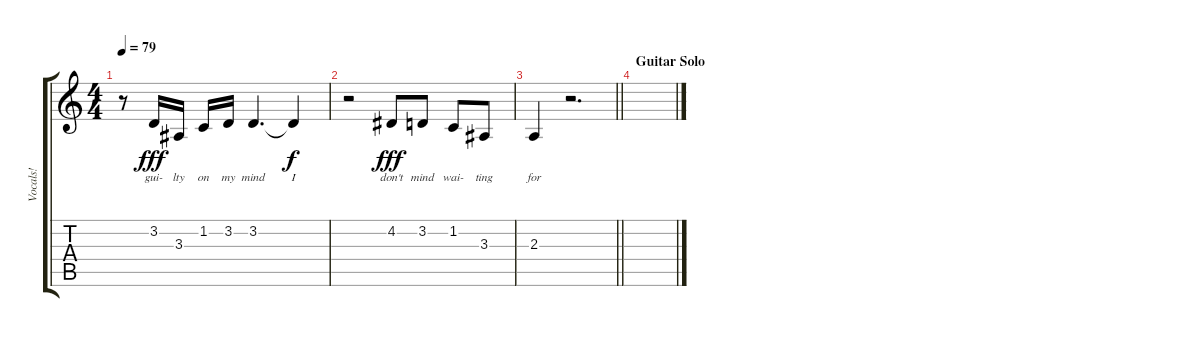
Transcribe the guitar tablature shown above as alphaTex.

\track ("Vocals!" "Vocals!") {instrument lead6voice}
\staff {score tabs}
\tuning (E4 B3 G3 D3 A2 E2) {hide}
\ts (4 4)
\tempo 79
\clef g2
\ks c
r.8{dy fff} 3.2.16{lyrics (0 "gui-") lyrics (1 "") lyrics (2 "") lyrics (3 "") lyrics (4 "")} 3.3.16{lyrics (0 "lty") lyrics (1 "") lyrics (2 "") lyrics (3 "") lyrics (4 "")} 1.2.16{lyrics (0 "on") lyrics (1 "") lyrics (2 "") lyrics (3 "") lyrics (4 "")} 3.2.16{lyrics (0 "my") lyrics (1 "") lyrics (2 "") lyrics (3 "") lyrics (4 "")} 3.2.4{d lyrics (0 "mind") lyrics (1 "") lyrics (2 "") lyrics (3 "") lyrics (4 "")} 3.2{t}.4{lyrics (0 "I") lyrics (1 "") lyrics (2 "") lyrics (3 "") lyrics (4 "") dy f} |
r.2 4.2.8{lyrics (0 "don't") lyrics (1 "") lyrics (2 "") lyrics (3 "") lyrics (4 "") dy fff} 3.2.8{lyrics (0 "mind") lyrics (1 "") lyrics (2 "") lyrics (3 "") lyrics (4 "")} 1.2.8{lyrics (0 "wai-") lyrics (1 "") lyrics (2 "") lyrics (3 "") lyrics (4 "")} 3.3.8{lyrics (0 "ting") lyrics (1 "") lyrics (2 "") lyrics (3 "") lyrics (4 "")} |
\barLineRight lightlight
2.3.4{lyrics (0 "for") lyrics (1 "") lyrics (2 "") lyrics (3 "") lyrics (4 "")} r.2{d} |
\section ("" "Guitar Solo")
